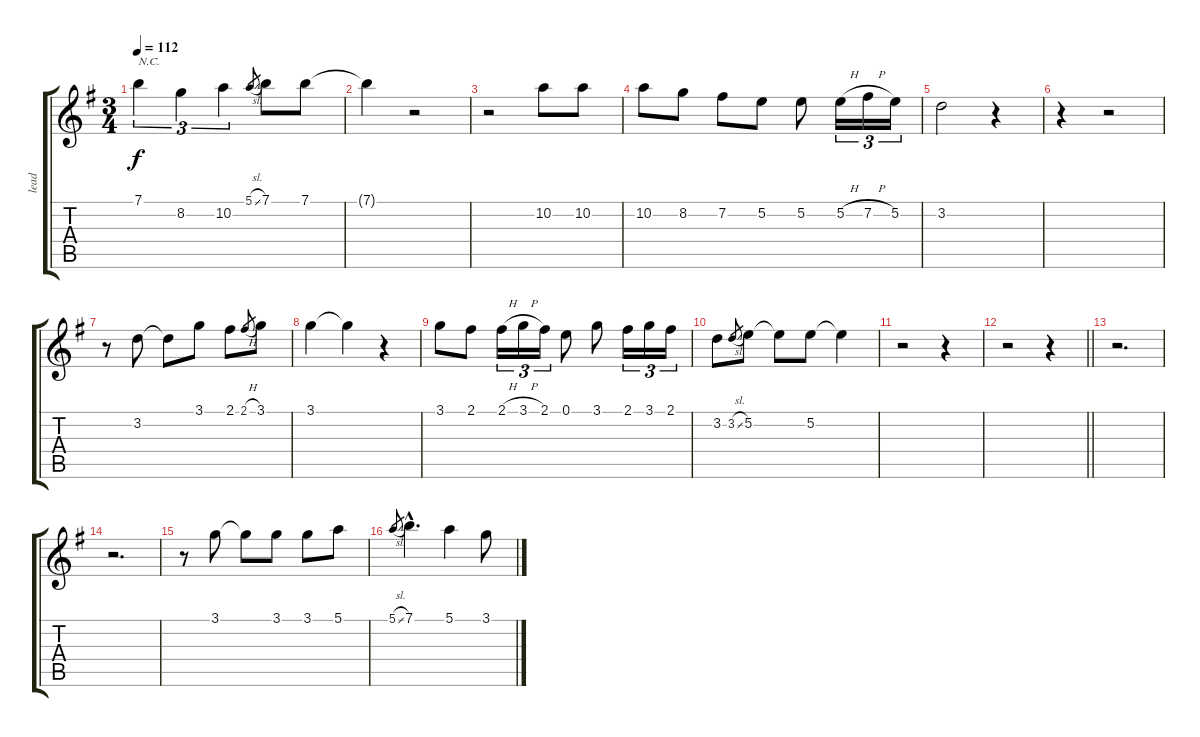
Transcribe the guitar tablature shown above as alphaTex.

\track ("lead" "lead") {instrument acousticguitarnylon}
\staff {score tabs}
\tuning (E4 B3 G3 D3 A2 E2) {hide}
\ts (3 4)
\tempo 112
\clef g2
\ks g
7.1.4{tu (3 2) txt "N.C." dy f instrument acousticguitarnylon} 8.2.4{tu (3 2)} 10.2.4{tu (3 2)} 5.1{sl}.8{gr} 7.1.8 7.1.8 |
7.1{t}.4 r.2 |
r.2 10.2.8 10.2.8 |
10.2.8 8.2.8 7.2.8 5.2.8 5.2.8 5.2{h}.16{tu (3 2)} 7.2{h}.16{tu (3 2)} 5.2.16{tu (3 2)} |
3.2.2 r.4 |
r.4 r.2 |
r.8 3.2.8 3.2{t}.8 3.1.8 2.1.8 2.1{h}.8{gr} 3.1.8 |
3.1.4 3.1{t}.4 r.4 |
3.1.8 2.1.8 2.1{h}.16{tu (3 2)} 3.1{h}.16{tu (3 2)} 2.1.16{tu (3 2)} 0.1.8 3.1.8 2.1.16{tu (3 2)} 3.1.16{tu (3 2)} 2.1.16{tu (3 2)} |
3.2.8 3.2{sl}.8{gr} 5.2.8 5.2{t}.8 5.2.8 5.2{t}.4 |
r.2 r.4 |
\barLineRight lightlight
r.2 r.4 |
r.2{d} |
r.2{d} |
r.8 3.1.8 3.1{t}.8 3.1.8 3.1.8 5.1.8 |
5.1{sl}.8{gr} 7.1{hac}.4{d} 5.1.4 3.1.8
